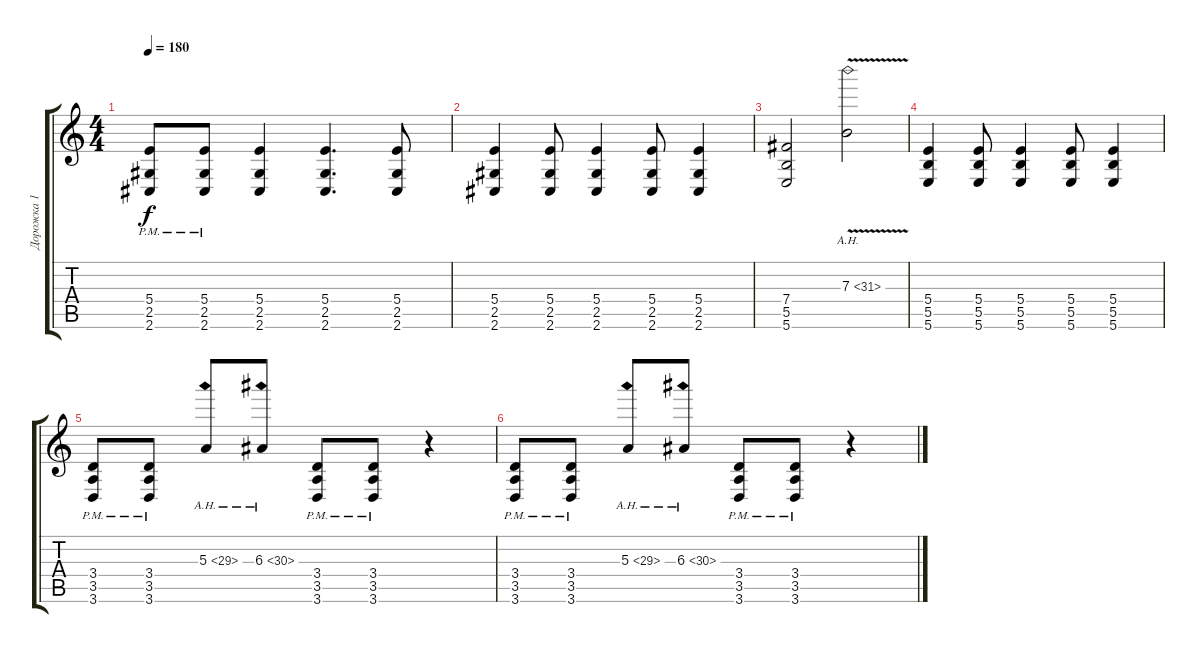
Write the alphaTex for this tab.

\track ("Дорожка 1" "Дорожка 1") {instrument distortionguitar}
\staff {score tabs}
\tuning (Db4 Ab3 E3 B2 Gb2 B1) {hide}
\ts (4 4)
\tempo 180
\clef g2
\ks c
(5.4{pm} 2.5{pm} 2.6{pm}).8{dy f} (5.4{pm} 2.5{pm} 2.6{pm}).8 (5.4 2.5 2.6).4 (5.4 2.5 2.6).4{d} (5.4 2.5 2.6).8 |
(5.4 2.5 2.6).4 (5.4 2.5 2.6).8 (5.4 2.5 2.6).4 (5.4 2.5 2.6).8 (5.4 2.5 2.6).4 |
(7.4 5.5 5.6).2 7.3{ah 24 v}.2 |
(5.4 5.5 5.6).4 (5.4 5.5 5.6).8 (5.4 5.5 5.6).4 (5.4 5.5 5.6).8 (5.4 5.5 5.6).4 |
(3.4{pm} 3.5{pm} 3.6{pm}).8 (3.4{pm} 3.5{pm} 3.6{pm}).8 5.3{ah 24}.8 6.3{ah 24}.8 (3.4{pm} 3.5{pm} 3.6{pm}).8 (3.4{pm} 3.5{pm} 3.6{pm}).8 r.4 |
(3.4{pm} 3.5{pm} 3.6{pm}).8 (3.4{pm} 3.5{pm} 3.6{pm}).8 5.3{ah 24}.8 6.3{ah 24}.8 (3.4{pm} 3.5{pm} 3.6{pm}).8 (3.4{pm} 3.5{pm} 3.6{pm}).8 r.4
